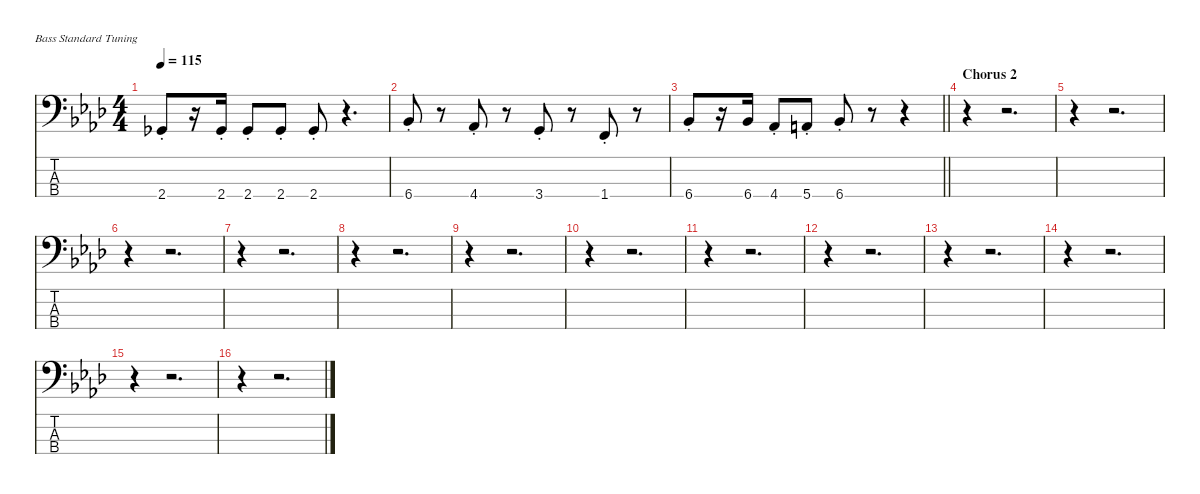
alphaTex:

\defaultSystemsLayout 4
\hideDynamics
\bracketExtendMode nobrackets
\singleTrackTrackNamePolicy hidden
\multiTrackTrackNamePolicy hidden
\firstSystemTrackNameMode fullname
\firstSystemTrackNameOrientation horizontal
\otherSystemsTrackNameOrientation horizontal
\track ("Synth Bass" "synth.bs.") {instrument synthbass1}
\staff {score tabs}
\tuning (G2 D2 A1 E1)
\ts (4 4)
\tempo 115
\clef f4
\ks ab
2.4{st acc b}.8{dy f beam Up} r.16{beam Up} 2.4{st acc b}.16{beam Up} 2.4{st acc b}.8{beam Up} 2.4{st acc b}.8{beam Up} 2.4{st acc b}.8{beam Up} r.4{d beam Up} |
6.4{st acc b}.8{beam Up} r.8{beam Up} 4.4{st acc b}.8{beam Up} r.8{beam Up} 3.4{st acc forcenatural}.8{beam Up} r.8{beam Up} 1.4{st acc forcenatural}.8{beam Up} r.8{beam Up} |
\barLineRight lightlight
6.4{st acc b}.8{beam Up} r.16{beam Up} 6.4{acc b}.16{beam Up} 4.4{st acc b}.8{beam Up} 5.4{st acc forcenatural}.8{beam Up} 6.4{st acc b}.8{beam Up} r.8{beam Up} r.4{beam Up} |
\section ("" "Chorus 2")
r.4{beam Down} r.2{d beam Down} |
r.4{beam Down} r.2{d beam Down} |
r.4{beam Down} r.2{d beam Down} |
r.4{beam Down} r.2{d beam Down} |
r.4{beam Down} r.2{d beam Down} |
r.4{beam Down} r.2{d beam Down} |
r.4{beam Down} r.2{d beam Down} |
r.4{beam Down} r.2{d beam Down} |
r.4{beam Down} r.2{d beam Down} |
r.4{beam Down} r.2{d beam Down} |
r.4{beam Down} r.2{d beam Down} |
r.4{beam Down} r.2{d beam Down} |
r.4{beam Down} r.2{d beam Down}
